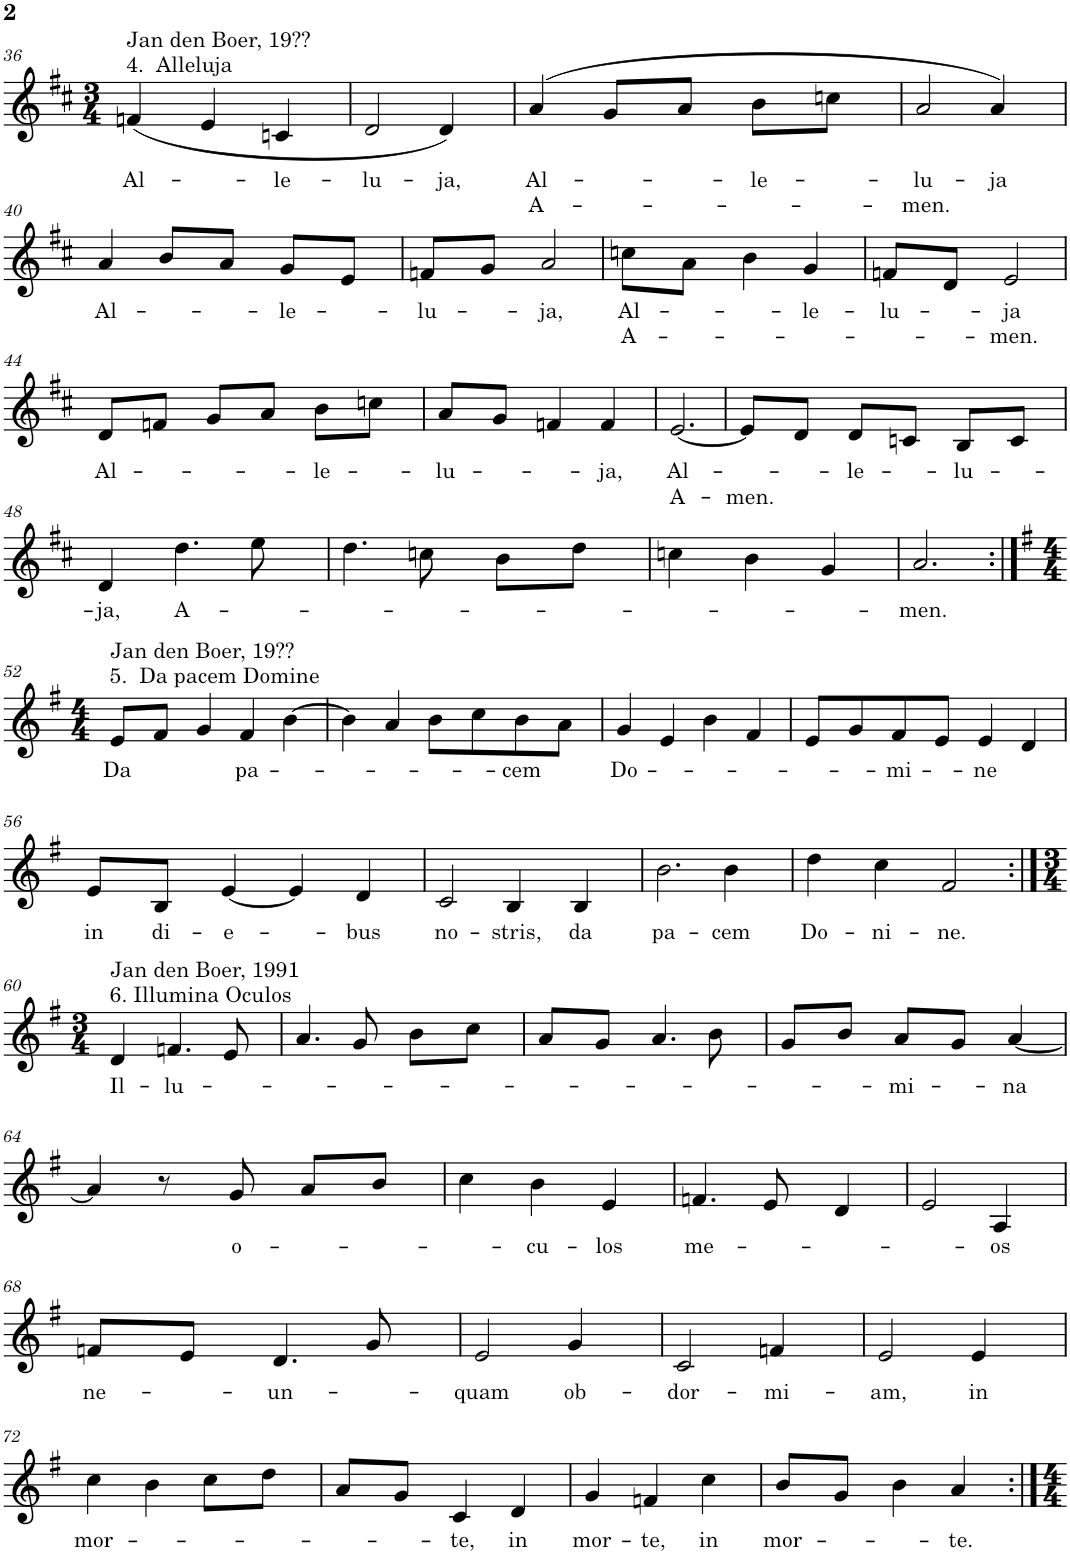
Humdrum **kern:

**kern	**text	**text
*part1	*part1	*part1
*staff1	*staff1	*staff1
*I"unbenannt1	*	*
!!LO:PB:g=z
*clefG2	*	*
*k[f#c#]	*	*
*M3/4	*	*
=36	=36	=36
!LO:TX:a:t=4.  Alleluja	!	!
!LO:TX:a:t=Jan den Boer, 19??	!	!
!	!LO:LY:b	!
(4fn/	Al-	.
4e/	.	.
!	!LO:LY:b	!
4cn/	le-	.
=37	=37	=37
!	!LO:LY:b	!
2d/	lu-	.
!	!LO:LY:b	!
4d/)	ja,	.
=38	=38	=38
!	!LO:LY:b	!LO:LY:b
(4a/	Al-	A-
8g/L	.	.
8a/J	.	.
!	!LO:LY:b	!
8b\L	le-	.
8ccn\J	.	.
=39	=39	=39
!	!LO:LY:b	!LO:LY:b
2a/	lu-	men.
!	!LO:LY:b	!
4a/)	ja	.
!!LO:LB:g=z
=40	=40	=40
!	!LO:LY:b	!
4a/	Al-	.
8b/L	.	.
8a/J	.	.
!	!LO:LY:b	!
8g/L	le-	.
8e/J	.	.
=41	=41	=41
!	!LO:LY:b	!
8fn/L	lu-	.
8g/J	.	.
!	!LO:LY:b	!
2a/	ja,	.
=42	=42	=42
!	!LO:LY:b	!LO:LY:b
8ccn\L	Al-	A-
8a\J	.	.
4b\	.	.
!	!LO:LY:b	!
4g/	le-	.
=43	=43	=43
!	!LO:LY:b	!
8fn/L	lu-	.
8d/J	.	.
!	!LO:LY:b	!LO:LY:b
2e/	ja	men.
!!LO:LB:g=z
=44	=44	=44
!	!LO:LY:b	!
8d/L	Al-	.
8fn/J	.	.
8g/L	.	.
8a/J	.	.
!	!LO:LY:b	!
8b\L	le-	.
8ccn\J	.	.
=45	=45	=45
!	!LO:LY:b	!
8a/L	lu-	.
8g/J	.	.
4fn/	.	.
!	!LO:LY:b	!
4f/	ja,	.
=46	=46	=46
!	!LO:LY:b	!LO:LY:b
[2.e/	Al-	A-
=47	=47	=47
!	!	!LO:LY:b
8e/L]	.	men.
8d/J	.	.
!	!LO:LY:b	!
8d/L	le-	.
8cn/J	.	.
!	!LO:LY:b	!
8B/L	lu-	.
8c/J	.	.
!!LO:LB:g=z
=48	=48	=48
!	!LO:LY:b	!
4d/	ja,	.
!	!LO:LY:b	!
4.dd\	A-	.
8ee\	.	.
=49	=49	=49
4.dd\	.	.
8ccn\	.	.
8b\L	.	.
8dd\J	.	.
=50	=50	=50
4ccn\	.	.
4b\	.	.
4g/	.	.
=51	=51	=51
!	!LO:LY:b	!
2.a/	men.	.
!!LO:LB:g=z
=52:|!	=52:|!	=52:|!
*k[f#]	*	*
*M4/4	*	*
!LO:TX:a:t=5.  Da pacem Domine	!	!
!LO:TX:a:t=Jan den Boer, 19??	!	!
!	!LO:LY:b	!
8e/L	Da	.
8f#/J	.	.
4g/	.	.
!	!LO:LY:b	!
4f#/	pa-	.
[4b\	.	.
=53	=53	=53
4b\]	.	.
4a/	.	.
8b\L	.	.
8cc\	.	.
!	!LO:LY:b	!
8b\	cem	.
8a\J	.	.
=54	=54	=54
!	!LO:LY:b	!
4g/	Do-	.
4e/	.	.
4b\	.	.
4f#/	.	.
=55	=55	=55
8e/L	.	.
8g/	.	.
!	!LO:LY:b	!
8f#/	mi-	.
8e/J	.	.
!	!LO:LY:b	!
4e/	ne	.
4d/	.	.
!!LO:LB:g=z
=56	=56	=56
!	!LO:LY:b	!
8e/L	in	.
!	!LO:LY:b	!
8B/J	di-	.
!	!LO:LY:b	!
[4e/	e-	.
4e/]	.	.
!	!LO:LY:b	!
4d/	bus	.
=57	=57	=57
!	!LO:LY:b	!
2c/	no-	.
!	!LO:LY:b	!
4B/	stris,	.
!	!LO:LY:b	!
4B/	da	.
=58	=58	=58
!	!LO:LY:b	!
2.b\	pa-	.
!	!LO:LY:b	!
4b\	cem	.
=59	=59	=59
!	!LO:LY:b	!
4dd\	Do-	.
!	!LO:LY:b	!
4cc\	ni-	.
!	!LO:LY:b	!
2f#/	ne.	.
!!LO:LB:g=z
=60:|!	=60:|!	=60:|!
*M3/4	*	*
!LO:TX:a:t=6. Illumina Oculos	!	!
!LO:TX:a:t=Jan den Boer, 1991	!	!
!	!LO:LY:b	!
4d/	Il-	.
!	!LO:LY:b	!
4.fn/	lu-	.
8e/	.	.
=61	=61	=61
4.a/	.	.
8g/	.	.
8b\L	.	.
8cc\J	.	.
=62	=62	=62
8a/L	.	.
8g/J	.	.
4.a/	.	.
8b\	.	.
=63	=63	=63
8g/L	.	.
8b/J	.	.
!	!LO:LY:b	!
8a/L	mi-	.
8g/J	.	.
!	!LO:LY:b	!
[4a/	na	.
!!LO:LB:g=z
=64	=64	=64
4a/]	.	.
8r	.	.
!	!LO:LY:b	!
8g/	o-	.
8a/L	.	.
8b/J	.	.
=65	=65	=65
4cc\	.	.
!	!LO:LY:b	!
4b\	cu-	.
!	!LO:LY:b	!
4e/	los	.
=66	=66	=66
!	!LO:LY:b	!
4.fn/	me-	.
8e/	.	.
4d/	.	.
=67	=67	=67
2e/	.	.
!	!LO:LY:b	!
4A/	os	.
!!LO:LB:g=z
=68	=68	=68
!	!LO:LY:b	!
8fn/L	ne-	.
8e/J	.	.
!	!LO:LY:b	!
4.d/	un-	.
8g/	.	.
=69	=69	=69
!	!LO:LY:b	!
2e/	quam	.
!	!LO:LY:b	!
4g/	ob-	.
=70	=70	=70
!	!LO:LY:b	!
2c/	dor-	.
!	!LO:LY:b	!
4fn/	mi-	.
=71	=71	=71
!	!LO:LY:b	!
2e/	am,	.
!	!LO:LY:b	!
4e/	in	.
!!LO:LB:g=z
=72	=72	=72
!	!LO:LY:b	!
4cc\	mor-	.
4b\	.	.
8cc\L	.	.
8dd\J	.	.
=73	=73	=73
8a/L	.	.
8g/J	.	.
!	!LO:LY:b	!
4c/	te,	.
!	!LO:LY:b	!
4d/	in	.
=74	=74	=74
!	!LO:LY:b	!
4g/	mor-	.
!	!LO:LY:b	!
4fn/	te,	.
!	!LO:LY:b	!
4cc\	in	.
=75	=75	=75
!	!LO:LY:b	!
8b/L	mor-	.
8g/J	.	.
4b\	.	.
!	!LO:LY:b	!
4a/	te.	.
=:|!	=:|!	=:|!
*-	*-	*-
